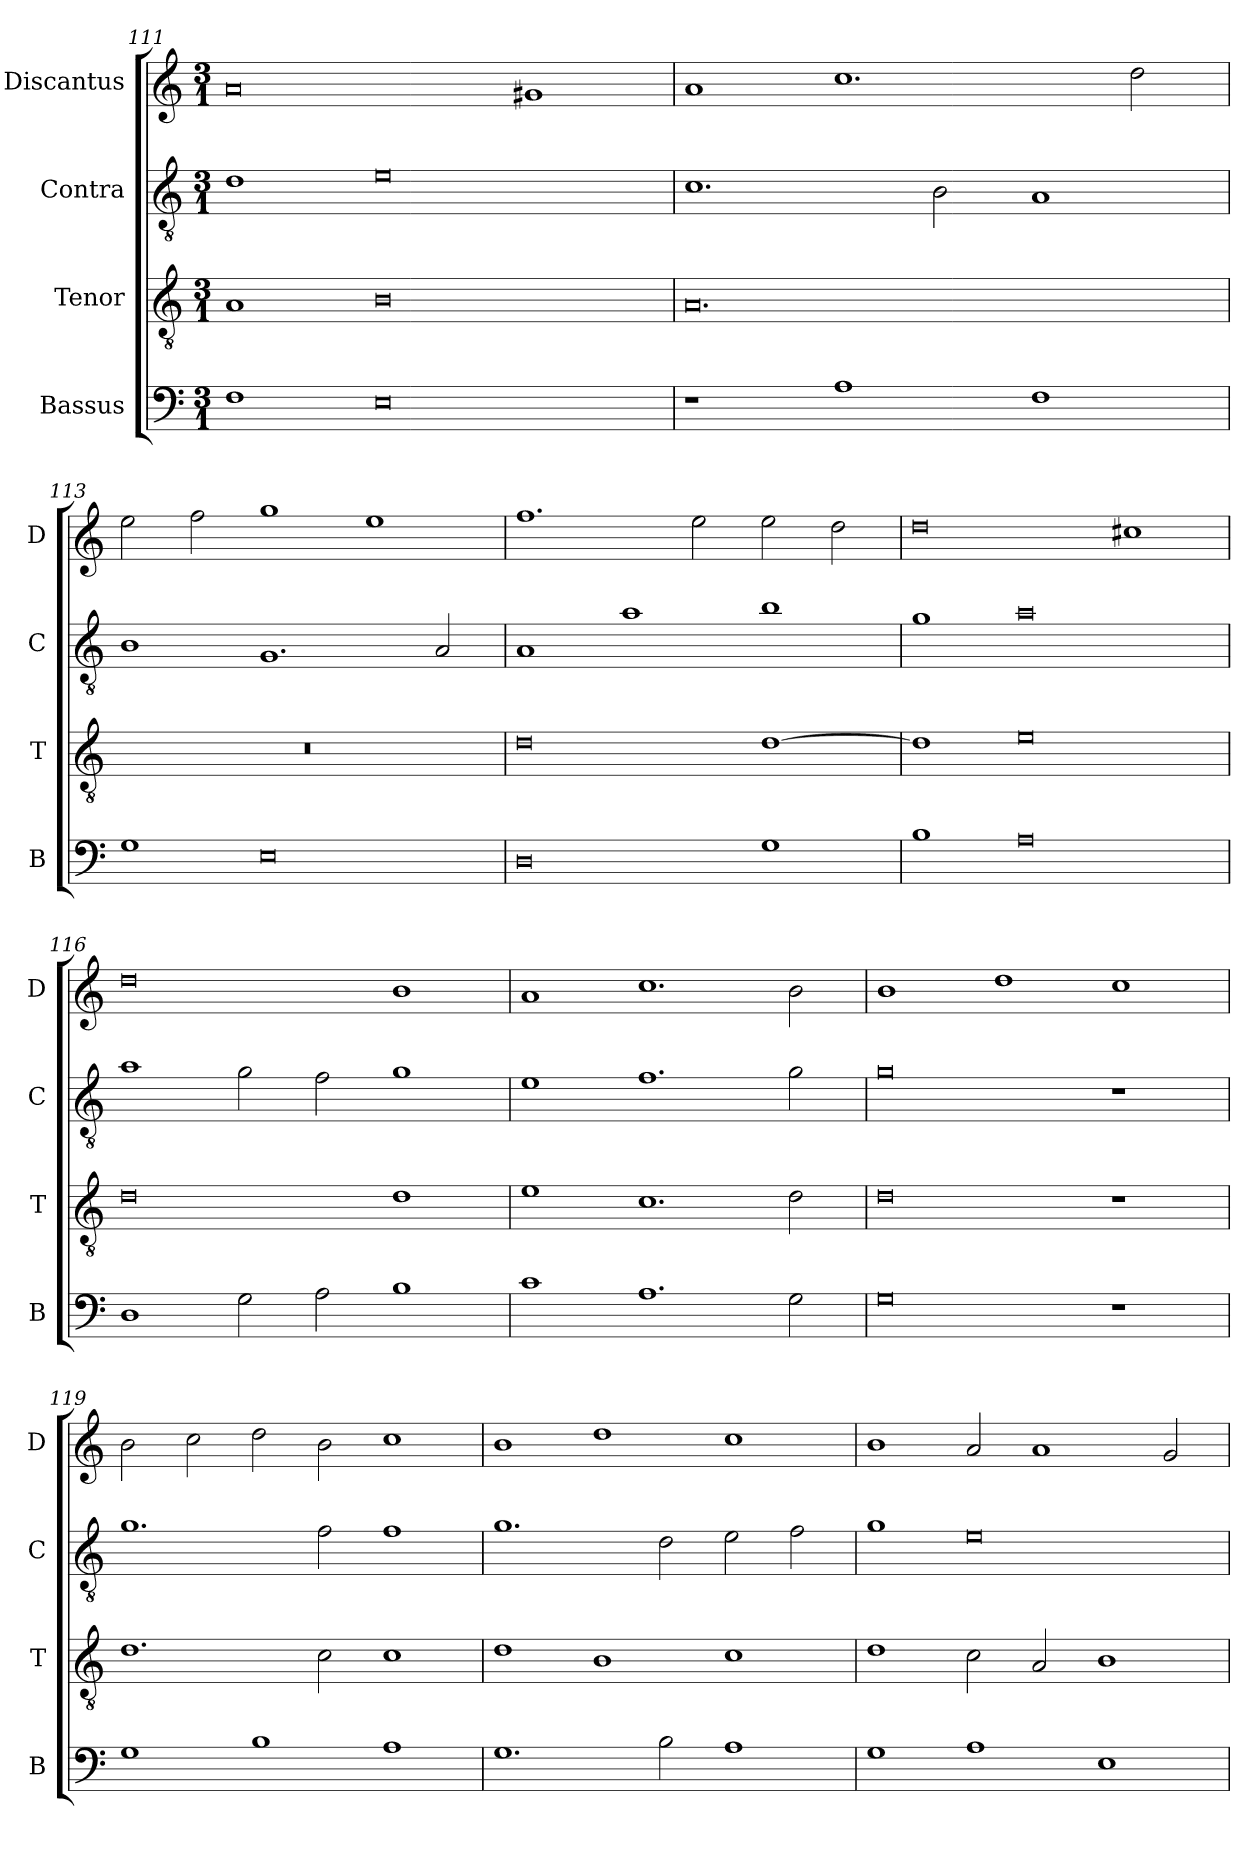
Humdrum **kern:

**kern	**kern	**kern	**kern
*part4	*part3	*part2	*part1
*staff4	*staff3	*staff2	*staff1
*I"Bassus	*I"Tenor	*I"Contra	*I"Discantus
*I'B	*I'T	*I'C	*I'D
*clefF4	*clefGv2	*clefGv2	*clefG2
*k[]	*k[]	*k[]	*k[]
*M3/1	*M3/1	*M3/1	*M3/1
=111	=111	=111	=111
1F	1A	1d	0a
0E	0B	0e	.
.	.	.	1g#X
=112	=112	=112	=112
1r	0.A	1.c	1a
1A	.	.	1.cc
.	.	2B\	.
1F	.	1A	.
.	.	.	2dd\
=113	=113	=113	=113
1G	0.r	1B	2ee\
.	.	.	2ff\
0E	.	1.G	1gg
.	.	.	1ee
.	.	2A/	.
=114	=114	=114	=114
0D	0d	1A	1.ff
.	.	1a	.
.	.	.	2ee\
1G	[1d	1b	2ee\
.	.	.	2dd\
=115	=115	=115	=115
1B	1d]	1g	0dd
0A	0e	0a	.
.	.	.	1cc#X
=116	=116	=116	=116
1D	0d	1a	0dd
2G\	.	2g\	.
2A\	.	2f\	.
1B	1d	1g	1b
=117	=117	=117	=117
1c	1e	1e	1a
1.A	1.c	1.f	1.cc
2G\	2d\	2g\	2b\
=118	=118	=118	=118
0G	0d	0g	1b
.	.	.	1dd
1r	1r	1r	1cc
=119	=119	=119	=119
1G	1.d	1.g	2b\
.	.	.	2cc\
1B	.	.	2dd\
.	2c\	2f\	2b\
1A	1c	1f	1cc
=120	=120	=120	=120
1.G	1d	1.g	1b
.	1B	.	1dd
2B\	.	2d\	.
1A	1c	2e\	1cc
.	.	2f\	.
=121	=121	=121	=121
1G	1d	1g	1b
1A	2c\	0e	2a/
.	2A/	.	1a
1E	1B	.	.
.	.	.	2g/
=	=	=	=
*-	*-	*-	*-
